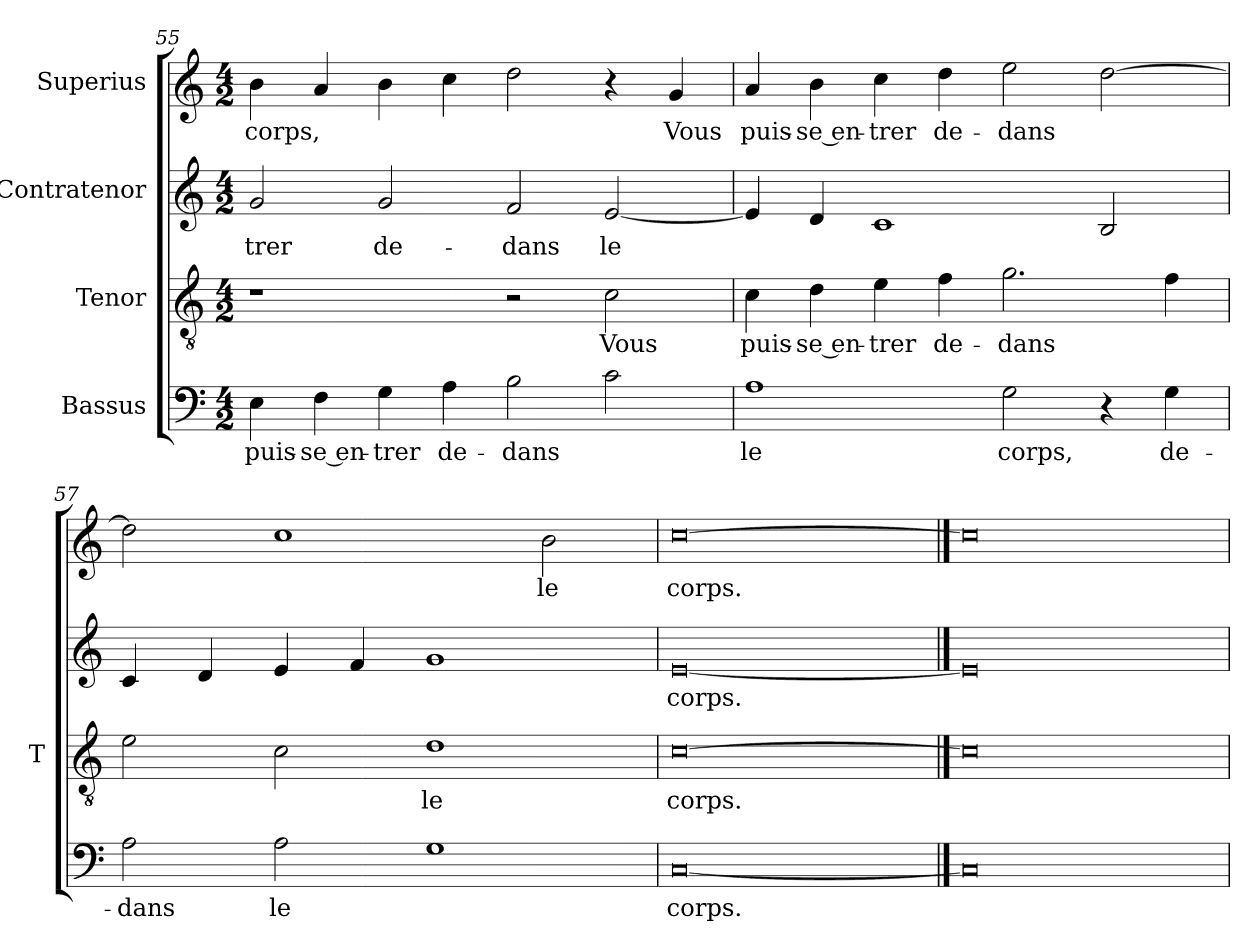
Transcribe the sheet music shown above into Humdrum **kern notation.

**kern	**text	**kern	**text	**kern	**text	**kern	**text
*part4	*part4	*part3	*part3	*part2	*part2	*part1	*part1
*staff4	*staff4	*staff3	*staff3	*staff2	*staff2	*staff1	*staff1
*I"Bassus	*	*I"Tenor	*	*I"Contratenor	*	*I"Superius	*
*	*	*I'T	*	*	*	*	*
*clefF4	*	*clefGv2	*	*clefG2	*	*clefG2	*
*k[]	*	*k[]	*	*k[]	*	*k[]	*
*M4/2	*	*M4/2	*	*M4/2	*	*M4/2	*
=55	=55	=55	=55	=55	=55	=55	=55
4E	puis-	1r	.	2g	-trer	4b	-corps,
4F	se en-	.	.	.	.	4a	.
4G	-trer	.	.	2g	de-	4b	.
4A	de-	.	.	.	.	4cc	.
2B	-dans	2r	.	2f	-dans	2dd	.
2c	.	2c	-Vous	[2e	-le	4r	.
.	.	.	.	.	.	4g	-Vous
=56	=56	=56	=56	=56	=56	=56	=56
1A	-le	4c	puis-	4e]	.	4a	puis-
.	.	4d	se en-	4d	.	4b	se en-
.	.	4e	-trer	1c	.	4cc	-trer
.	.	4f	de-	.	.	4dd	de-
2G	-corps,	2.g	-dans	.	.	2ee	-dans
4r	.	.	.	2B	.	[2dd	.
4G	de-	4f	.	.	.	.	.
=57	=57	=57	=57	=57	=57	=57	=57
2A	-dans	2e	.	4c	.	2dd]	.
.	.	.	.	4d	.	.	.
2A	-le	2c	.	4e	.	1cc	.
.	.	.	.	4f	.	.	.
1G	.	1d	-le	1g	.	.	.
.	.	.	.	.	.	2b	-le
=58	=58	=58	=58	=58	=58	=58	=58
[0C	-corps.	[0c	-corps.	[0e	-corps.	[0cc	-corps.
==59	==59	==59	==59	==59	==59	==59	==59
0C]	.	0c]	.	0e]	.	0cc]	.
=	=	=	=	=	=	=	=
*-	*-	*-	*-	*-	*-	*-	*-
